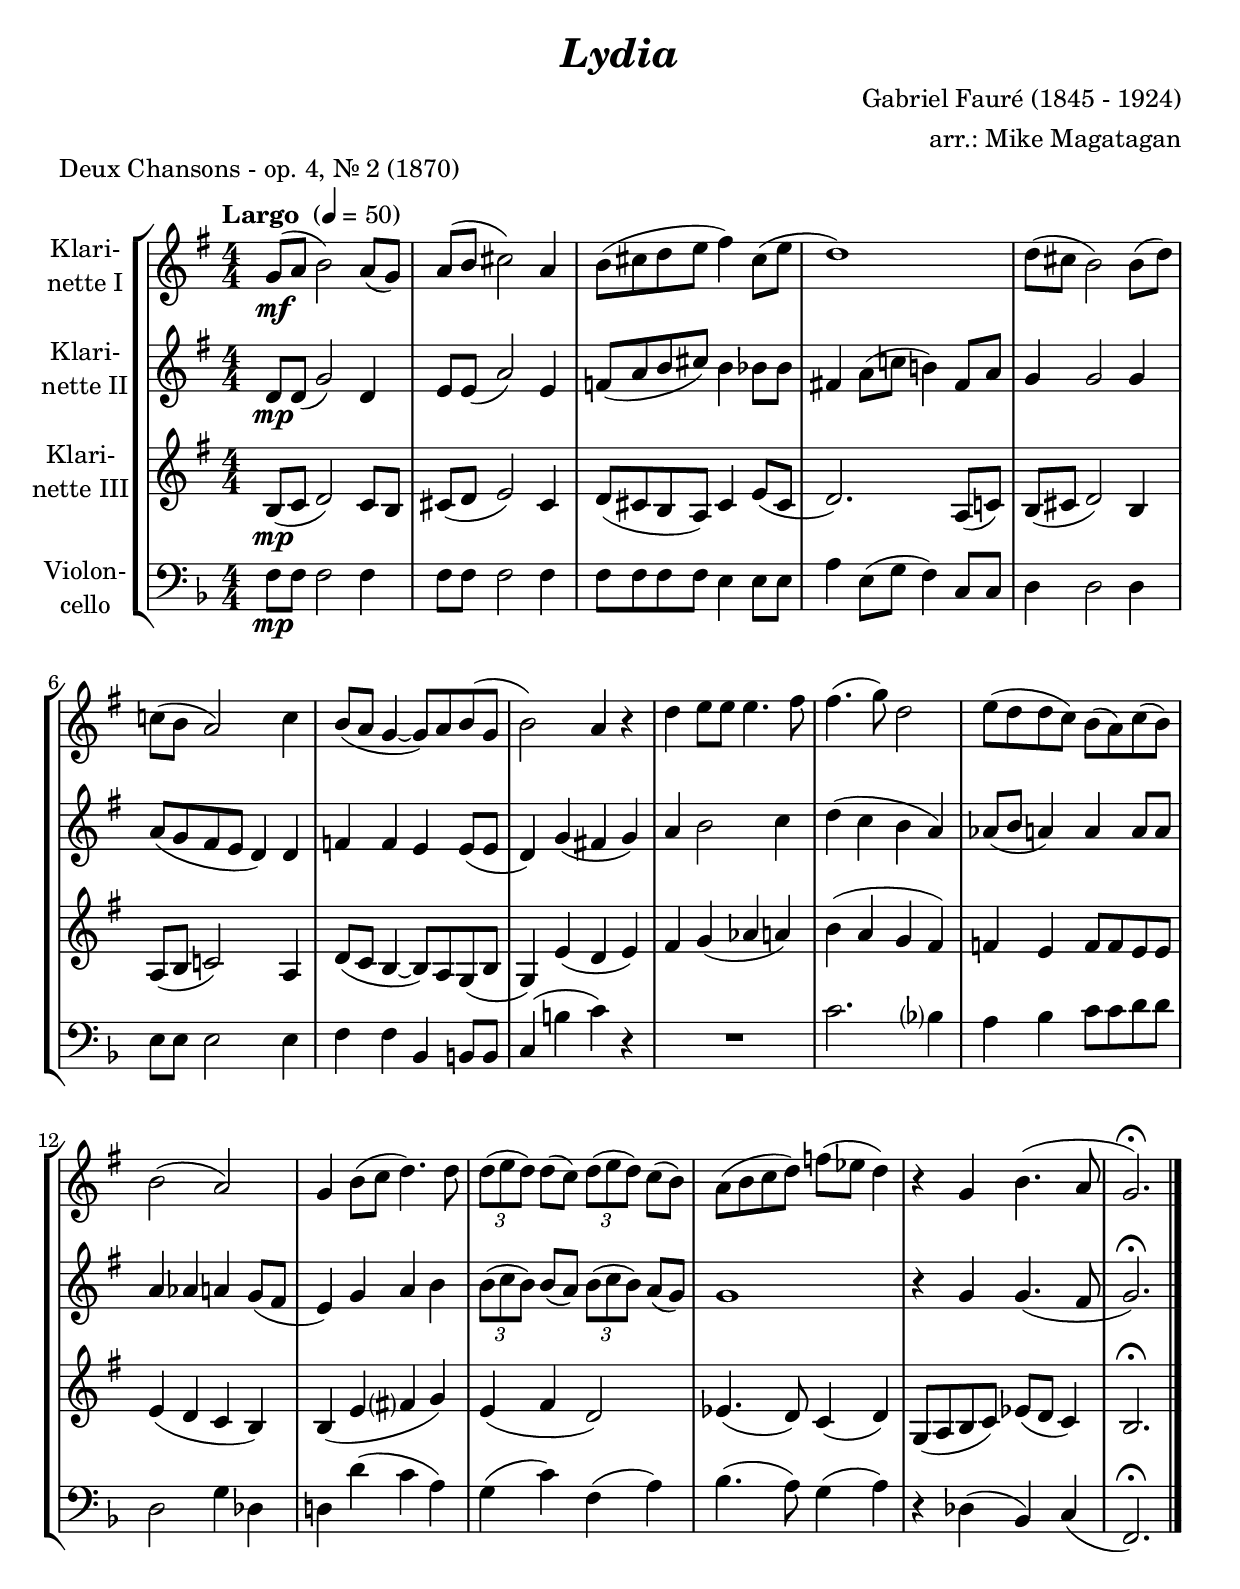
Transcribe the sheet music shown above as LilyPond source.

\version "2.18.2"
\include "deutsch.ly"

#(set-global-staff-size 22)

\header {
  title     = \markup \bold \italic "Lydia"
  composer  = "Gabriel Fauré (1845 - 1924)"
  arranger  = "arr.: Mike Magatagan"
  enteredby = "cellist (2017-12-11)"
  piece     = "Deux Chansons - op. 4, Nr. 2 (1870)" 
}

voiceconsts = {
  \key f \major
  \clef "treble"
  \time 4/4
  \numericTimeSignature
  \compressFullBarRests
  % Set default beaming for all staves
%  \set Timing.beamExceptions = #'()
%  \set Timing.baseMoment     = #(ly:make-moment 1 4)
%  \set Timing.beatStructure  = #'(1 1 1)
  \tempo "Largo " 4=50
}

micl = "clarinet"
mifl = "flute"
mist = "string ensemble 1"
%migt = "guitar harmonics"
%migt = "acoustic guitar (nylon)"
migt = "pizzicato strings"
miba = "cello"
%miba = "harpsichord"
milo = "drawbar organ"

va = \relative c' {
  \voiceconsts

  f8(\mf g a2) g8( f)
  g( a h2) g4
  a8( h c d e4) h8( d
  c1)
  c8( h a2) a8( c)

  b!( a g2) b4
  a8( g f4~ f8) g a( f
  a2) g4 r
  c d8 d d4. e8
  e4.( f8) c2
  d8( c c b) a( g) b( a)

  a2( g)
  f4 a8( b c4.) c8
  \tuplet 3/2 4 { c( d c) } c( b) \tuplet 3/2 4 { c( d c) } b( a)
  g( a b c) es( des c4)
  r f, a4.( g8
  f2.)\fermata \bar "|."
}

vb = \relative c' {
  \voiceconsts

  c8\mp c( f2) c4
  d8 d( g2) d4
  es8( g a h) a4 as8 as
  e!4 g8( b! a!4) e8 g
  f4 f2 f4

  g8( f e d c4) c
  es es d d8( d
  c4) f( e! f)
  g a2 b4
  c( b a g)
  ges8( a g4) g g8 g

  g4 ges g f8( e
  d4) f g a
  \tuplet 3/2 4 { a8( b a) } a( g) \tuplet 3/2 4 { a( b a) } g( f)
  f1
  r4 f f4.( e8
  f2.)\fermata \bar "|."
}

vc = \relative c' {
  \voiceconsts

  a8(\mp b c2) b8 a
  h( c d2) h4
  c8( h a g) h4 d8( h
  c2.) g8( b!)
  a( h c2) a4

  g8( a b!2) g4
  c8( b a4~ a8) g f( a
  f4) d'( c d)
  e f( ges g)
  a( g f e)
  es d es8 es d d

  d4( c b a)
  a( d e? f)
  d( e c2)
  des4.( c8) b4( c)
  f,8( g a b) des( c b4)
  a2.\fermata \bar "|."
}

vd = \relative c {
  \voiceconsts
  \clef "bass"

  f8\mp f f2 f4
  f8 f f2 f4
  f8 f f f e4 e8 e
  a4 e8( g f4) c8 c
  d4 d2 d4

  e8 e e2 e4
  f f b, h8 h
  c4( h' c) r
  R1
  c2. b?4
  a b c8 c d d

  d,2 g4 des
  d! d'( c a)
  g( c) f,( a)
  b4.( a8) g4( a)
  r des,( b) c(
  f,2.)\fermata \bar "|."
}


music = \new StaffGroup <<

      \new Staff {
	\set Staff.midiInstrument = \micl
	\set Staff.instrumentName = \markup \center-column { "Klari-" "nette I" }
	\transpose f g { \va }
      }

      \new Staff {
	\set Staff.midiInstrument = \micl
	\set Staff.instrumentName = \markup \center-column { "Klari-" "nette II" }
	\transpose f g { \vb }
      }

      \new Staff {
	\set Staff.midiInstrument = \micl
	\set Staff.instrumentName = \markup \center-column { "Klari-" "nette III" }
	\transpose f g { \vc }
      }

      \new Staff {
	\set Staff.midiInstrument = \miba
	\set Staff.instrumentName = \markup \center-column { "Violon-" "cello" }
	\transpose f f { \vd }
      }
>>

\book {
  \score {
    \music
    \layout {}
  }

  \score {
    \unfoldRepeats \music

    \midi {
      \context {
        \Score
      }
    }
  }
}
